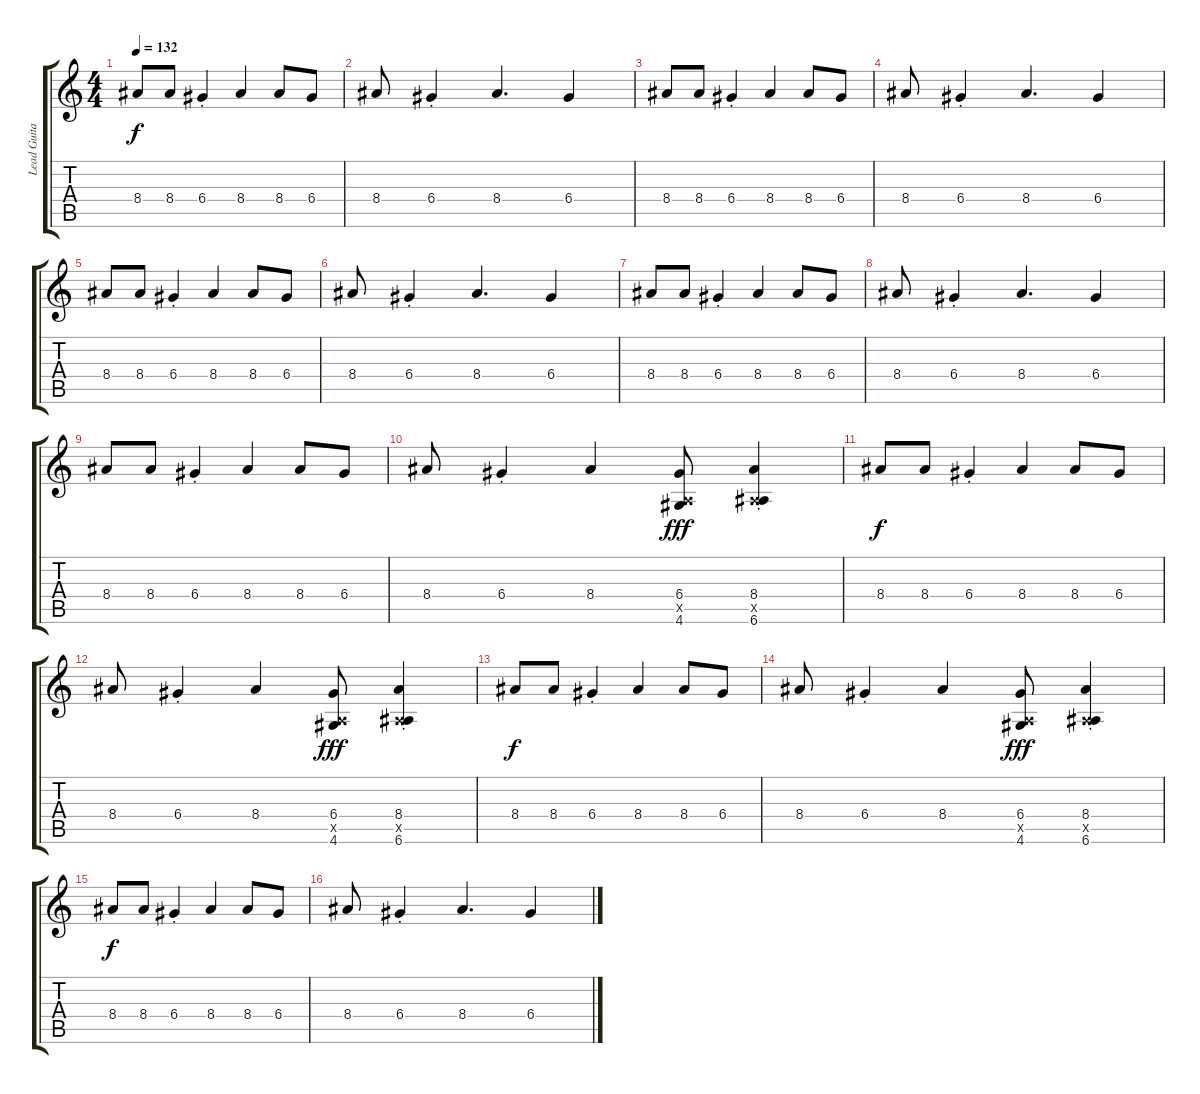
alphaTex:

\track ("Lead Guitar (Angus Young)" "Lead Guita") {instrument overdrivenguitar}
\staff {score tabs}
\tuning (E4 B3 G3 D3 A2 E2) {hide}
\ts (4 4)
\tempo 132
\clef g2
\ks c
8.4.8{dy f} 8.4.8 6.4{st}.4 8.4.4 8.4.8 6.4.8 |
8.4.8 6.4{st}.4 8.4.4{d} 6.4.4 |
8.4.8 8.4.8 6.4{st}.4 8.4.4 8.4.8 6.4.8 |
8.4.8 6.4{st}.4 8.4.4{d} 6.4.4 |
8.4.8 8.4.8 6.4{st}.4 8.4.4 8.4.8 6.4.8 |
8.4.8 6.4{st}.4 8.4.4{d} 6.4.4 |
8.4.8 8.4.8 6.4{st}.4 8.4.4 8.4.8 6.4.8 |
8.4.8 6.4{st}.4 8.4.4{d} 6.4.4 |
8.4.8 8.4.8 6.4{st}.4 8.4.4 8.4.8 6.4.8 |
8.4.8 6.4{st}.4 8.4.4 (6.4 0.5{x} 4.6).8{dy fff} (8.4{st} 0.5{x} 6.6{st}).4 |
8.4.8{dy f} 8.4.8 6.4{st}.4 8.4.4 8.4.8 6.4.8 |
8.4.8 6.4{st}.4 8.4.4 (6.4 0.5{x} 4.6).8{dy fff} (8.4{st} 0.5{x} 6.6{st}).4 |
8.4.8{dy f} 8.4.8 6.4{st}.4 8.4.4 8.4.8 6.4.8 |
8.4.8 6.4{st}.4 8.4.4 (6.4 0.5{x} 4.6).8{dy fff} (8.4{st} 0.5{x} 6.6{st}).4 |
8.4.8{dy f} 8.4.8 6.4{st}.4 8.4.4 8.4.8 6.4.8 |
8.4.8 6.4{st}.4 8.4.4{d} 6.4.4
